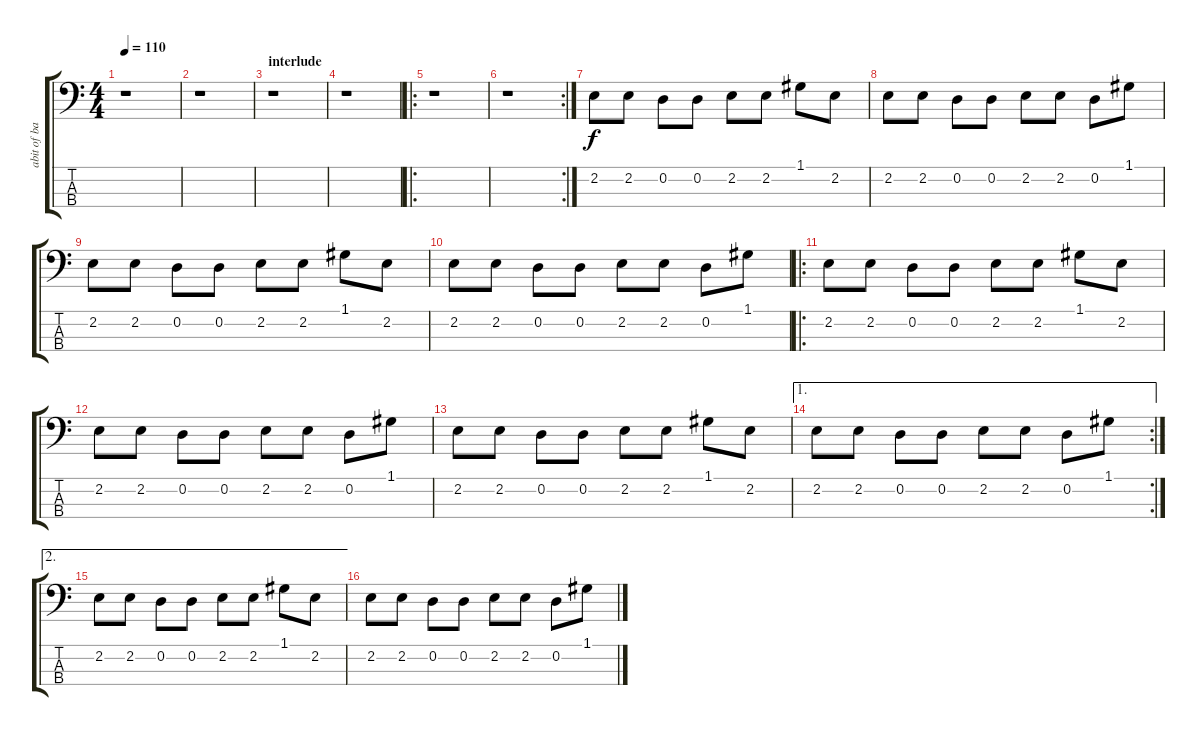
\track ("abit of bass" "abit of ba") {instrument electricbassfinger}
\staff {score tabs}
\tuning (G2 D2 A1 E1) {hide}
\ts (4 4)
\tempo 110
\clef f4
\ks c
r.1{dy f} |
r.1 |
\section ("" "interlude")
r.1 |
r.1 |
\ro
r.1 |
\rc 2
r.1 |
2.2.8 2.2.8 0.2.8 0.2.8 2.2.8 2.2.8 1.1.8 2.2.8 |
2.2.8 2.2.8 0.2.8 0.2.8 2.2.8 2.2.8 0.2.8 1.1.8 |
2.2.8 2.2.8 0.2.8 0.2.8 2.2.8 2.2.8 1.1.8 2.2.8 |
2.2.8 2.2.8 0.2.8 0.2.8 2.2.8 2.2.8 0.2.8 1.1.8 |
\ro
2.2.8 2.2.8 0.2.8 0.2.8 2.2.8 2.2.8 1.1.8 2.2.8 |
2.2.8 2.2.8 0.2.8 0.2.8 2.2.8 2.2.8 0.2.8 1.1.8 |
2.2.8 2.2.8 0.2.8 0.2.8 2.2.8 2.2.8 1.1.8 2.2.8 |
\ae 1
\rc 2
2.2.8 2.2.8 0.2.8 0.2.8 2.2.8 2.2.8 0.2.8 1.1.8 |
\ae 2
2.2.8 2.2.8 0.2.8 0.2.8 2.2.8 2.2.8 1.1.8 2.2.8 |
2.2.8 2.2.8 0.2.8 0.2.8 2.2.8 2.2.8 0.2.8 1.1.8
